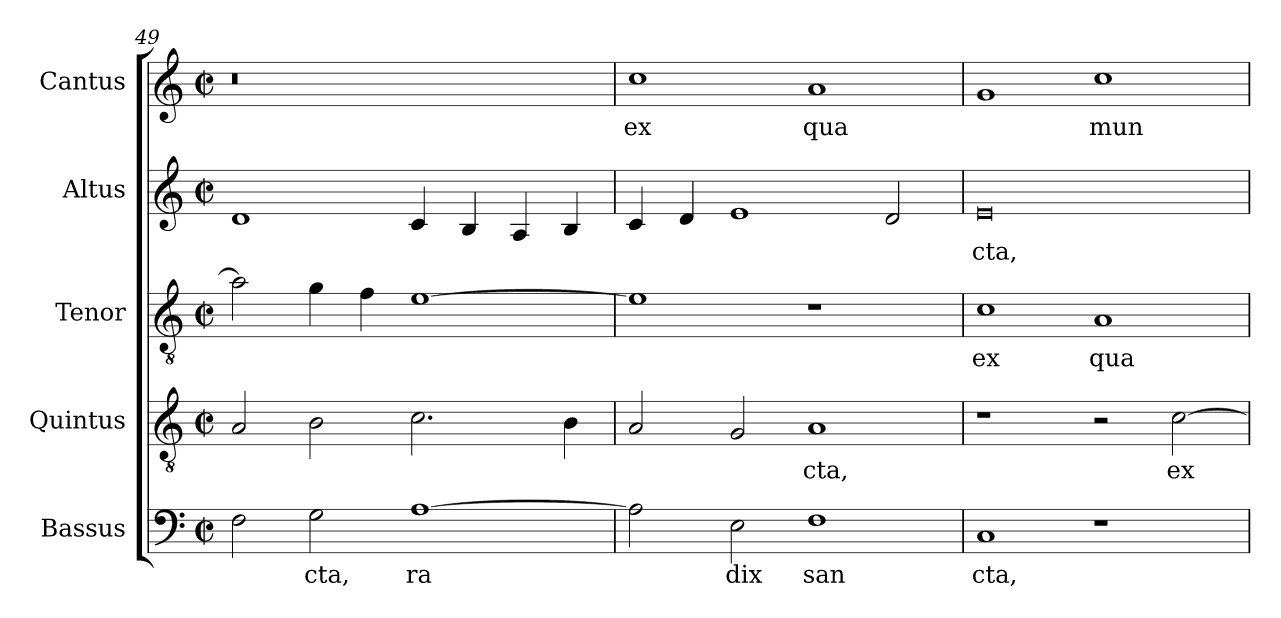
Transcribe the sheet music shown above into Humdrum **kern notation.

**kern	**text	**kern	**text	**kern	**text	**kern	**text	**kern	**text
*part5	*part5	*part4	*part4	*part3	*part3	*part2	*part2	*part1	*part1
*staff5	*staff5	*staff4	*staff4	*staff3	*staff3	*staff2	*staff2	*staff1	*staff1
*I"Bassus	*	*I"Quintus	*	*I"Tenor	*	*I"Altus	*	*I"Cantus	*
*clefF4	*	*clefGv2	*	*clefGv2	*	*clefG2	*	*clefG2	*
*M2/2	*	*M2/2	*	*M2/2	*	*M2/2	*	*M2/2	*
*met(c|)	*	*met(c|)	*	*met(c|)	*	*met(c|)	*	*met(c|)	*
=49	=49	=49	=49	=49	=49	=49	=49	=49	=49
2F\	.	2A/	.	2a\]	.	1d	.	0r	.
!	!LO:LY:b:cj	!	!	!	!	!	!	!	!
2G\	cta,	2B\	.	4g\	.	.	.	.	.
.	.	.	.	4f\	.	.	.	.	.
!	!LO:LY:b:cj	!	!	!	!	!	!	!	!
[>1A	ra	2.c\	.	[>1e	.	4c/	.	.	.
.	.	.	.	.	.	4B/	.	.	.
.	.	.	.	.	.	4A/	.	.	.
.	.	4B\	.	.	.	4B/	.	.	.
!!LO:LB:g=z
=50	=50	=50	=50	=50	=50	=50	=50	=50	=50
!	!	!	!	!	!	!	!	!	!LO:LY:b:cj
2A\]	.	2A/	.	1e]	.	4c/	.	1cc	ex
.	.	.	.	.	.	4d/	.	.	.
!	!LO:LY:b:cj	!	!	!	!	!	!	!	!
2E\	dix	2G/	.	.	.	1e	.	.	.
!	!LO:LY:b:cj	!	!LO:LY:b:cj	!	!	!	!	!	!LO:LY:b
1F	san	1A	cta,	1r	.	.	.	1a	qua
.	.	.	.	.	.	2d/	.	.	.
=51	=51	=51	=51	=51	=51	=51	=51	=51	=51
!	!LO:LY:b:cj	!	!	!	!LO:LY:b:cj	!	!LO:LY:b:cj	!	!
1C	cta,	1r	.	1c	ex	0e	-cta,	1g	.
!	!	!	!	!	!LO:LY:b	!	!	!	!LO:LY:b
1r	.	2r	.	1A	qua	.	.	1cc	mun
!	!	!	!LO:LY:b:cj	!	!	!	!	!	!
.	.	[>2c\	ex	.	.	.	.	.	.
=	=	=	=	=	=	=	=	=	=
*-	*-	*-	*-	*-	*-	*-	*-	*-	*-
